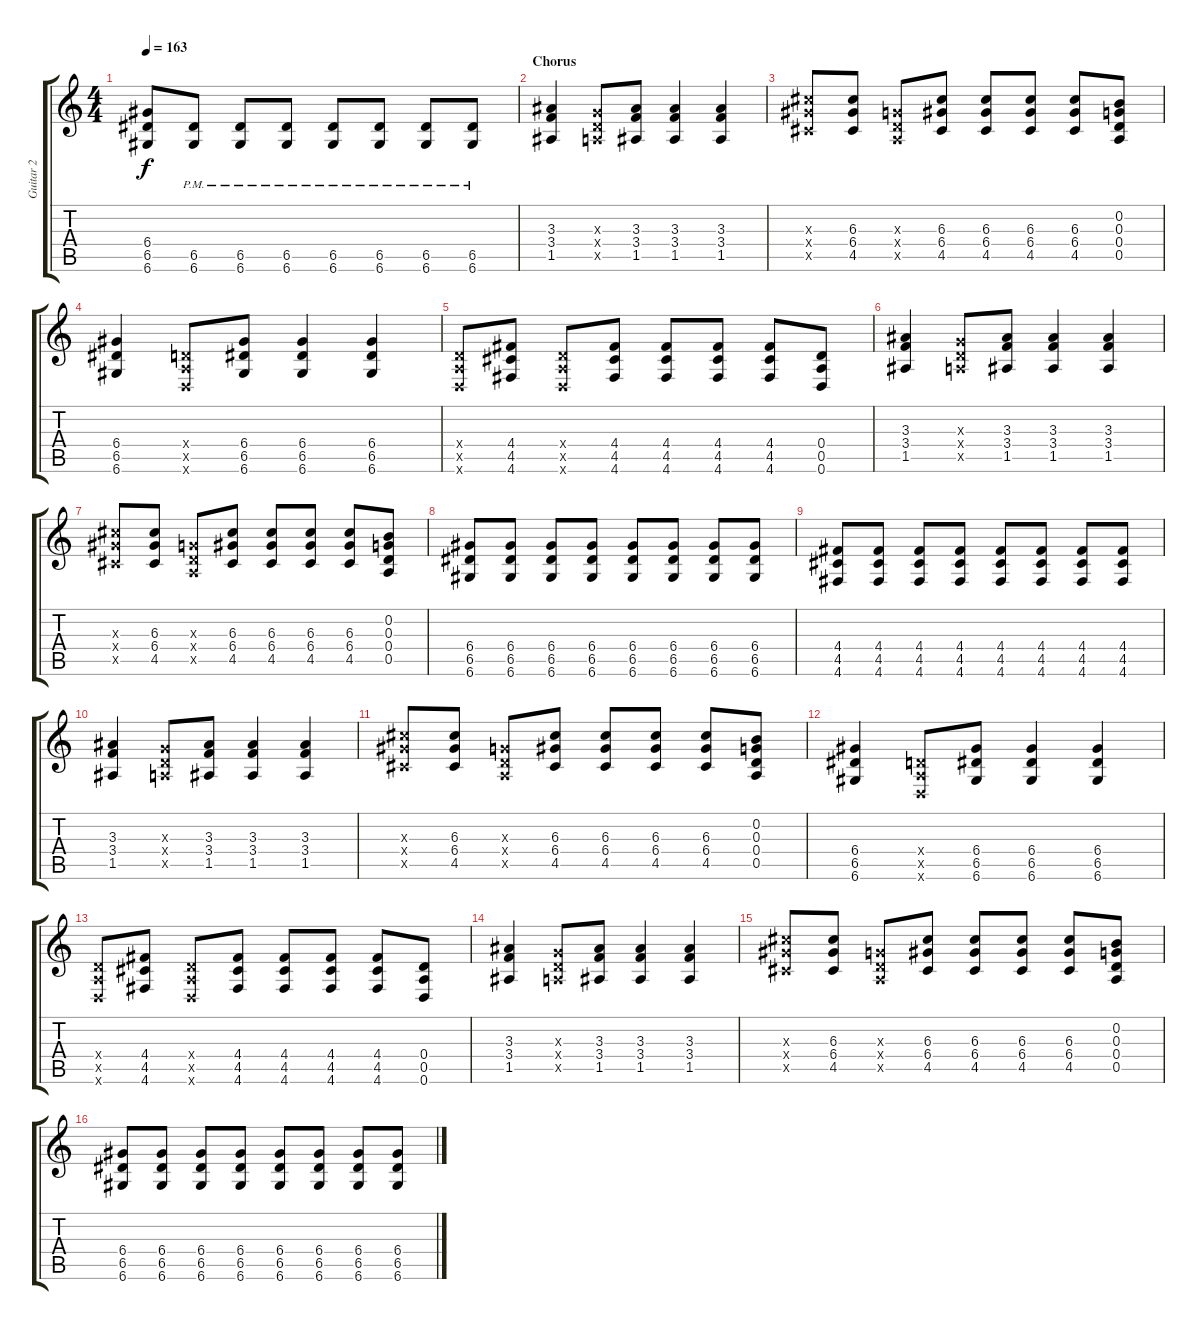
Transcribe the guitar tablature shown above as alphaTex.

\track ("Guitar 2" "Guitar 2") {instrument distortionguitar}
\staff {score tabs}
\tuning (E4 B3 G3 D3 A2 D2) {hide}
\ts (4 4)
\tempo 163
\clef g2
\ks c
(6.4{t} 6.5{t} 6.6{t}).8{dy f} (6.5{pm} 6.6{pm}).8 (6.5{pm} 6.6{pm}).8 (6.5{pm} 6.6{pm}).8 (6.5{pm} 6.6{pm}).8 (6.5{pm} 6.6{pm}).8 (6.5{pm} 6.6{pm}).8 (6.5{pm} 6.6{pm}).8 |
\section ("" "Chorus")
(3.3 3.4 1.5).4 (0.3{x} 0.4{x} 0.5{x}).8 (3.3 3.4 1.5).8 (3.3 3.4 1.5).4 (3.3 3.4 1.5).4 |
(6.3{x} 6.4{x} 4.5{x}).8 (6.3 6.4 4.5).8 (0.3{x} 0.4{x} 0.5{x}).8 (6.3 6.4 4.5).8 (6.3 6.4 4.5).8 (6.3 6.4 4.5).8 (6.3 6.4 4.5).8 (0.2 0.3 0.4 0.5).8 |
(6.4 6.5 6.6).4 (0.4{x} 0.5{x} 0.6{x}).8 (6.4 6.5 6.6).8 (6.4 6.5 6.6).4 (6.4 6.5 6.6).4 |
(0.4{x} 0.5{x} 0.6{x}).8 (4.4 4.5 4.6).8 (0.4{x} 0.5{x} 0.6{x}).8 (4.4 4.5 4.6).8 (4.4 4.5 4.6).8 (4.4 4.5 4.6).8 (4.4 4.5 4.6).8 (0.4 0.5 0.6).8 |
(3.3 3.4 1.5).4 (0.3{x} 0.4{x} 0.5{x}).8 (3.3 3.4 1.5).8 (3.3 3.4 1.5).4 (3.3 3.4 1.5).4 |
(6.3{x} 6.4{x} 4.5{x}).8 (6.3 6.4 4.5).8 (0.3{x} 0.4{x} 0.5{x}).8 (6.3 6.4 4.5).8 (6.3 6.4 4.5).8 (6.3 6.4 4.5).8 (6.3 6.4 4.5).8 (0.2 0.3 0.4 0.5).8 |
(6.4 6.5 6.6).8 (6.4 6.5 6.6).8 (6.4 6.5 6.6).8 (6.4 6.5 6.6).8 (6.4 6.5 6.6).8 (6.4 6.5 6.6).8 (6.4 6.5 6.6).8 (6.4 6.5 6.6).8 |
(4.4 4.5 4.6).8 (4.4 4.5 4.6).8 (4.4 4.5 4.6).8 (4.4 4.5 4.6).8 (4.4 4.5 4.6).8 (4.4 4.5 4.6).8 (4.4 4.5 4.6).8 (4.4 4.5 4.6).8 |
(3.3 3.4 1.5).4 (0.3{x} 0.4{x} 0.5{x}).8 (3.3 3.4 1.5).8 (3.3 3.4 1.5).4 (3.3 3.4 1.5).4 |
(6.3{x} 6.4{x} 4.5{x}).8 (6.3 6.4 4.5).8 (0.3{x} 0.4{x} 0.5{x}).8 (6.3 6.4 4.5).8 (6.3 6.4 4.5).8 (6.3 6.4 4.5).8 (6.3 6.4 4.5).8 (0.2 0.3 0.4 0.5).8 |
(6.4 6.5 6.6).4 (0.4{x} 0.5{x} 0.6{x}).8 (6.4 6.5 6.6).8 (6.4 6.5 6.6).4 (6.4 6.5 6.6).4 |
(0.4{x} 0.5{x} 0.6{x}).8 (4.4 4.5 4.6).8 (0.4{x} 0.5{x} 0.6{x}).8 (4.4 4.5 4.6).8 (4.4 4.5 4.6).8 (4.4 4.5 4.6).8 (4.4 4.5 4.6).8 (0.4 0.5 0.6).8 |
(3.3 3.4 1.5).4 (0.3{x} 0.4{x} 0.5{x}).8 (3.3 3.4 1.5).8 (3.3 3.4 1.5).4 (3.3 3.4 1.5).4 |
(6.3{x} 6.4{x} 4.5{x}).8 (6.3 6.4 4.5).8 (0.3{x} 0.4{x} 0.5{x}).8 (6.3 6.4 4.5).8 (6.3 6.4 4.5).8 (6.3 6.4 4.5).8 (6.3 6.4 4.5).8 (0.2 0.3 0.4 0.5).8 |
(6.4 6.5 6.6).8 (6.4 6.5 6.6).8 (6.4 6.5 6.6).8 (6.4 6.5 6.6).8 (6.4 6.5 6.6).8 (6.4 6.5 6.6).8 (6.4 6.5 6.6).8 (6.4 6.5 6.6).8
